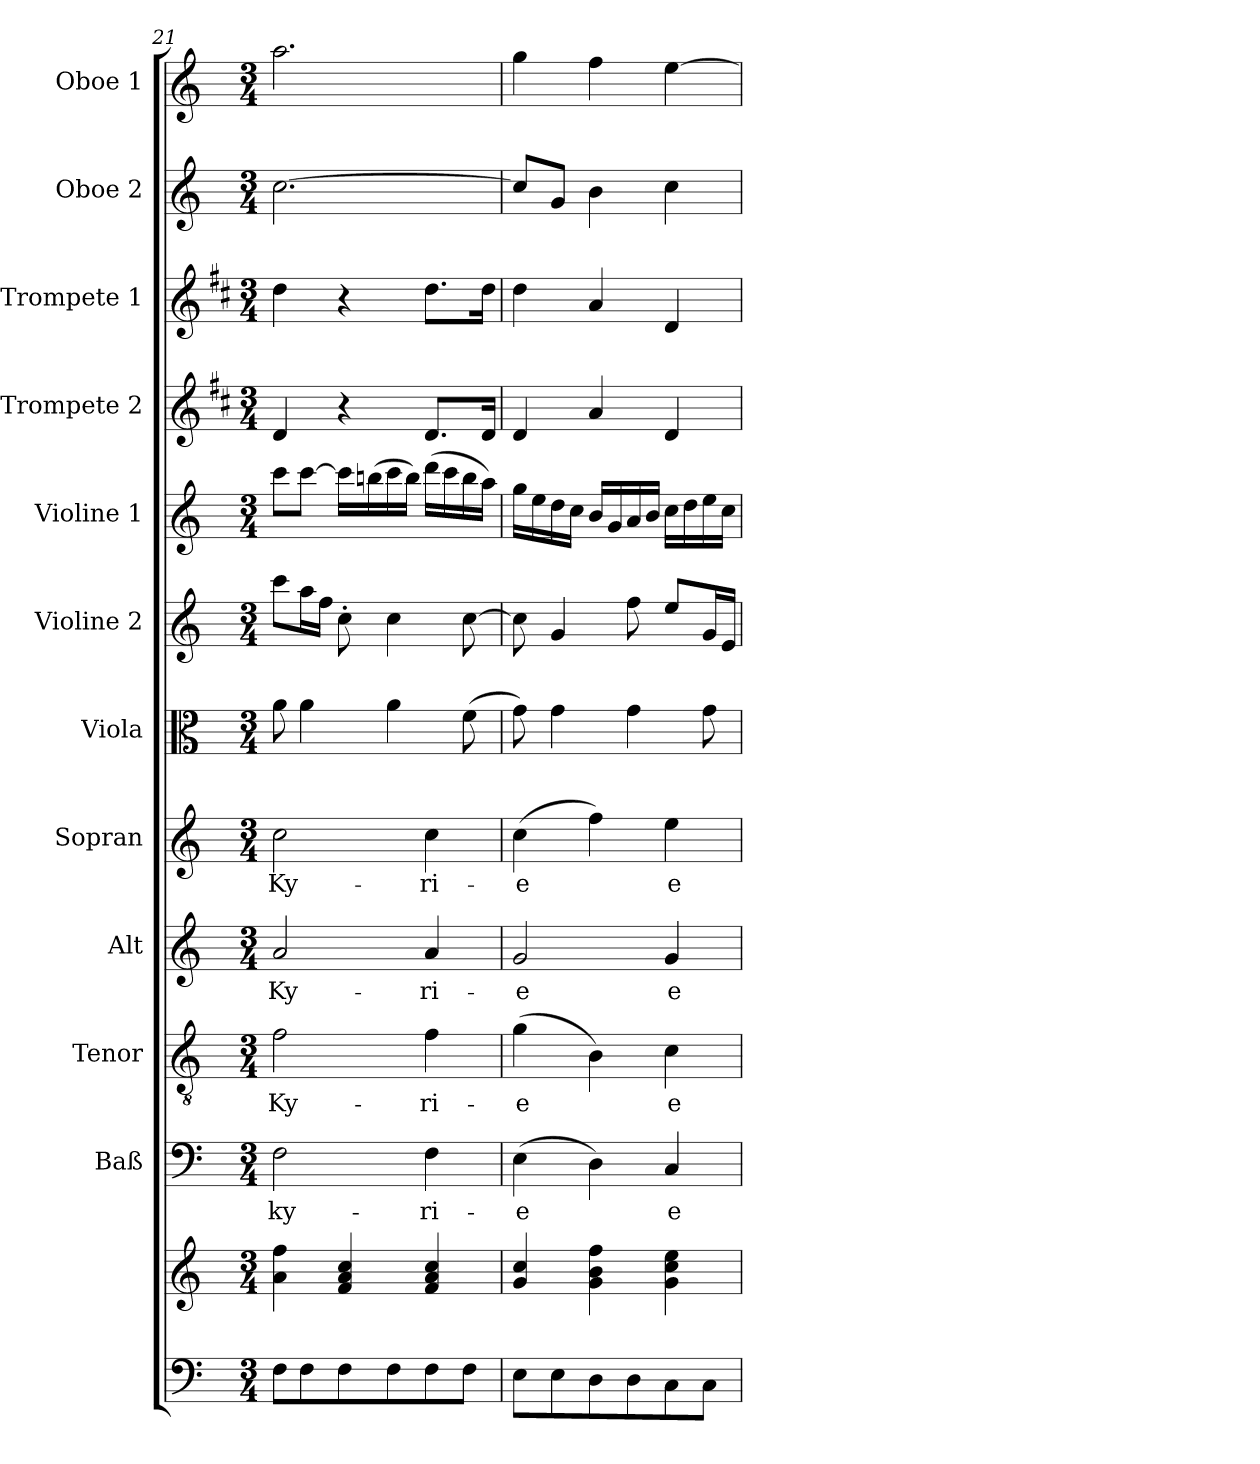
**kern	**kern	**kern	**text	**kern	**text	**kern	**text	**kern	**text	**kern	**kern	**kern	**kern	**kern	**kern	**kern
*part12	*part12	*part11	*part11	*part10	*part10	*part9	*part9	*part8	*part8	*part7	*part6	*part5	*part4	*part3	*part2	*part1
*staff13	*staff12	*staff11	*staff11	*staff10	*staff10	*staff9	*staff9	*staff8	*staff8	*staff7	*staff6	*staff5	*staff4	*staff3	*staff2	*staff1
*	*	*I"Baß	*	*I"Tenor	*	*I"Alt	*	*I"Sopran	*	*I"Viola	*I"Violine 2	*I"Violine 1	*I"Trompete 2	*I"Trompete 1	*I"Oboe 2	*I"Oboe 1
*	*	*I'Baß	*	*I'Ten	*	*I'Alt	*	*I'Sop	*	*I'Vla.	*I'Vln. 2	*I'Vln. 1	*I'Trp. 2	*I'Trp. 1	*I'Ob. 2	*I'Ob. 1
!!LO:PB:g=z
*clefF4	*clefG2	*clefF4	*	*clefGv2	*	*clefG2	*	*clefG2	*	*clefC3	*clefG2	*clefG2	*clefG2	*clefG2	*clefG2	*clefG2
*	*	*	*	*	*	*	*	*	*	*	*	*	*ITrd1c2	*ITrd1c2	*	*
*k[]	*k[]	*k[]	*	*k[]	*	*k[]	*	*k[]	*	*k[]	*k[]	*k[]	*k[]	*k[]	*k[]	*k[]
*C:	*C:	*C:	*	*C:	*	*C:	*	*C:	*	*C:	*C:	*C:	*C:	*C:	*C:	*C:
*M3/4	*M3/4	*M3/4	*	*M3/4	*	*M3/4	*	*M3/4	*	*M3/4	*M3/4	*M3/4	*M3/4	*M3/4	*M3/4	*M3/4
=21	=21	=21	=21	=21	=21	=21	=21	=21	=21	=21	=21	=21	=21	=21	=21	=21
!	!	!	!LO:LY:b	!	!LO:LY:b	!	!LO:LY:b	!	!LO:LY:b	!	!	!	!	!	!	!
8F\L	4a\ 4ff\	2F\	ky-	2f\	Ky-	2a/	Ky-	2cc\	Ky-	8a\	8ccc\L	8ccc\L	4c/	4cc\	[2.cc\	2.aa\
8F\	.	.	.	.	.	.	.	.	.	4a\	16aa\L	[8ccc\J	.	.	.	.
.	.	.	.	.	.	.	.	.	.	.	16ff\JJ	.	.	.	.	.
8F\	4f/ 4a/ 4cc/	.	.	.	.	.	.	.	.	.	8cc'>\	16ccc\LL]	4r	4r	.	.
.	.	.	.	.	.	.	.	.	.	.	.	(>16bbn\	.	.	.	.
8F\	.	.	.	.	.	.	.	.	.	4a\	4cc\	16ccc\	.	.	.	.
.	.	.	.	.	.	.	.	.	.	.	.	16bb\JJ)	.	.	.	.
!	!	!	!LO:LY:b	!	!LO:LY:b	!	!LO:LY:b	!	!LO:LY:b	!	!	!	!	!	!	!
8F\	4f/ 4a/ 4cc/	4F\	-ri-	4f\	-ri-	4a/	-ri-	4cc\	-ri-	.	.	(>16ddd\LL	8.c/L	8.cc\L	.	.
.	.	.	.	.	.	.	.	.	.	.	.	16ccc\	.	.	.	.
8F\J	.	.	.	.	.	.	.	.	.	(>8f\	[8cc\	16bb\	.	.	.	.
.	.	.	.	.	.	.	.	.	.	.	.	16aa\JJ)	16c/Jk	16cc\Jk	.	.
=22	=22	=22	=22	=22	=22	=22	=22	=22	=22	=22	=22	=22	=22	=22	=22	=22
!	!	!	!LO:LY:b	!	!LO:LY:b	!	!LO:LY:b	!	!LO:LY:b	!	!	!	!	!	!	!
8E\L	4g/ 4cc/	(>4E\	-e	(>4g\	-e	2g/	-e	(>4cc\	-e	8g\)	8cc\]	16gg\LL	4c/	4cc\	8cc/L]	4gg\
.	.	.	.	.	.	.	.	.	.	.	.	16ee\	.	.	.	.
8E\	.	.	.	.	.	.	.	.	.	4g\	4g/	16dd\	.	.	8g/J	.
.	.	.	.	.	.	.	.	.	.	.	.	16cc\JJ	.	.	.	.
8D\	4g\ 4b\ 4ff\	4D\)	.	4B\)	.	.	.	4ff\)	.	.	.	16b/LL	4g/	4g/	4b\	4ff\
.	.	.	.	.	.	.	.	.	.	.	.	16g/	.	.	.	.
8D\	.	.	.	.	.	.	.	.	.	4g\	8ff\	16a/	.	.	.	.
.	.	.	.	.	.	.	.	.	.	.	.	16b/JJ	.	.	.	.
!	!	!	!LO:LY:b	!	!LO:LY:b	!	!LO:LY:b	!	!LO:LY:b	!	!	!	!	!	!	!
8C\	4g\ 4cc\ 4ee\	4C/	e-	4c\	e-	4g/	e-	4ee\	e-	.	8ee/L	16cc\LL	4c/	4c/	4cc\	[4ee\
.	.	.	.	.	.	.	.	.	.	.	.	16dd\	.	.	.	.
8C\J	.	.	.	.	.	.	.	.	.	8g\	16g/L	16ee\	.	.	.	.
.	.	.	.	.	.	.	.	.	.	.	16e/JJ	16cc\JJ	.	.	.	.
=	=	=	=	=	=	=	=	=	=	=	=	=	=	=	=	=
*-	*-	*-	*-	*-	*-	*-	*-	*-	*-	*-	*-	*-	*-	*-	*-	*-
